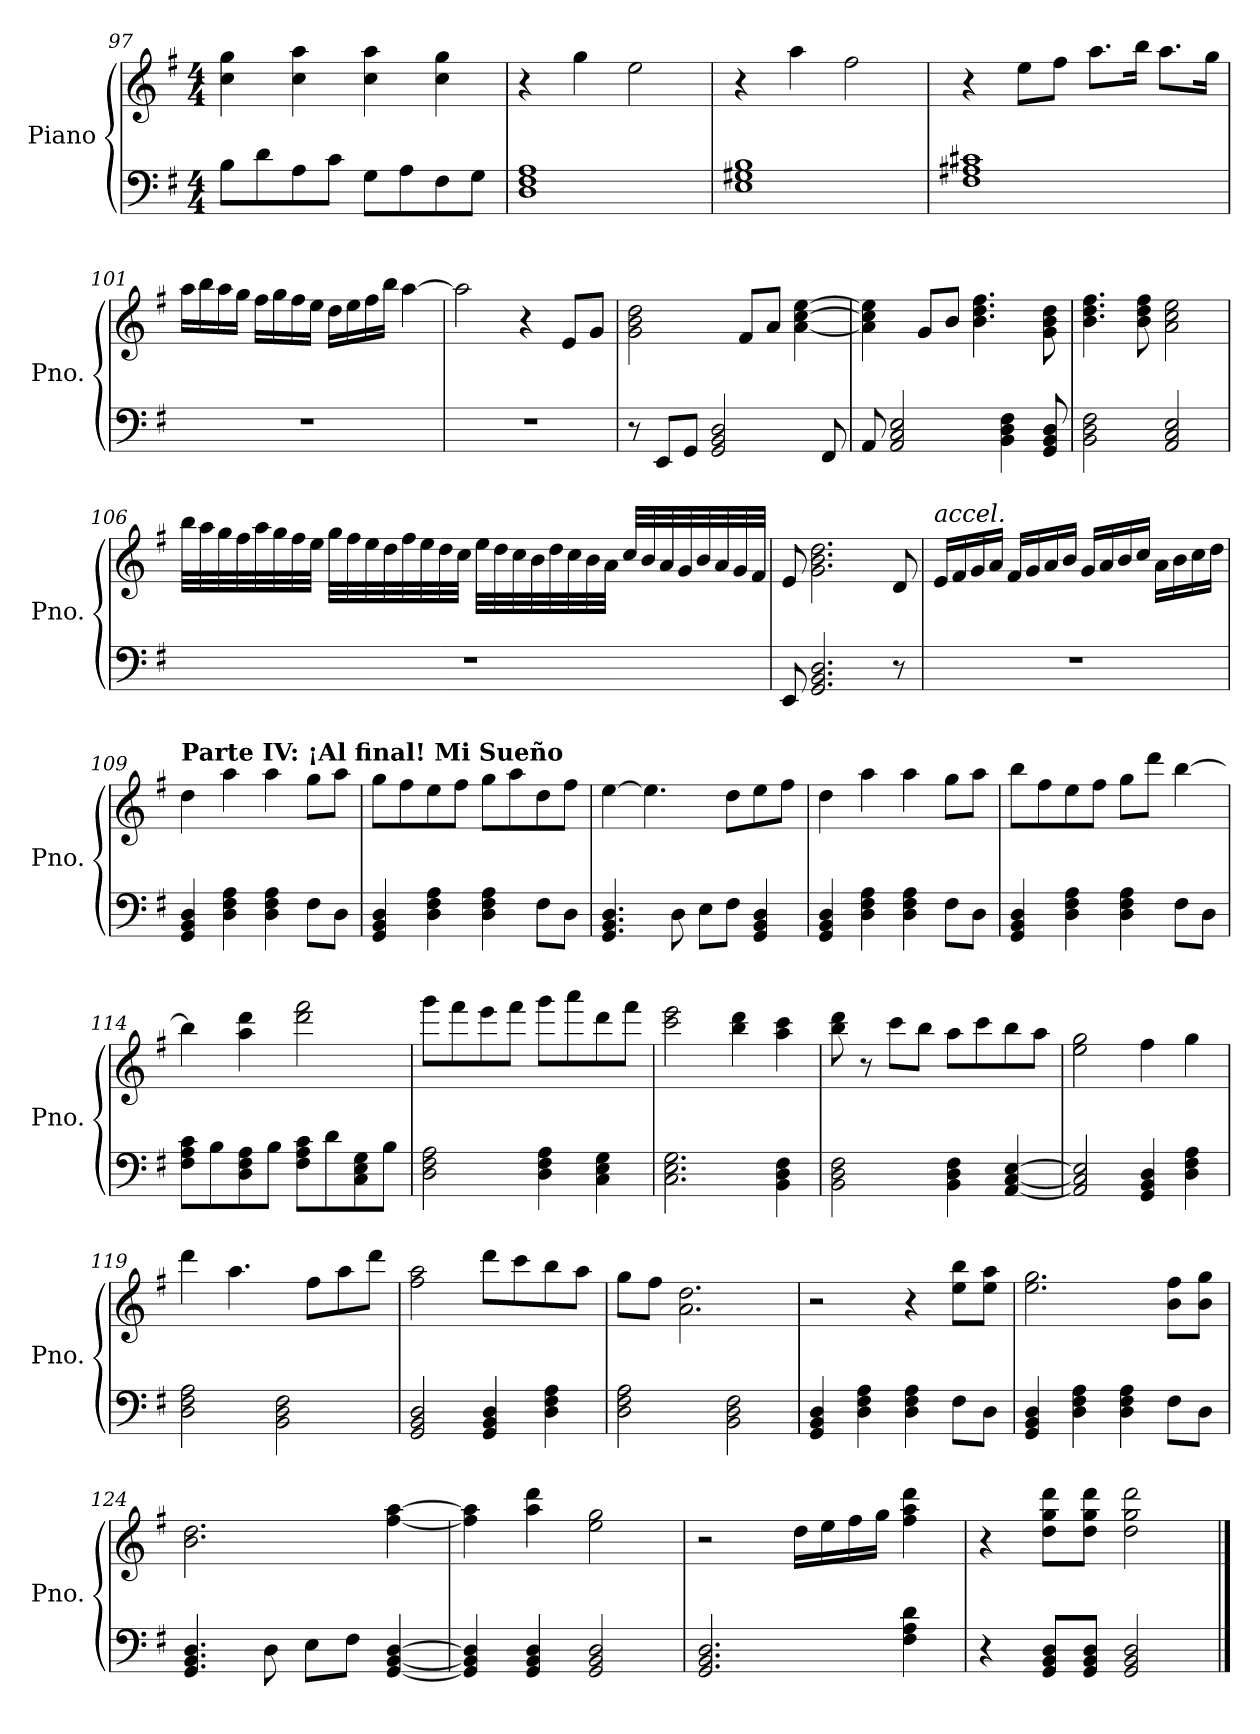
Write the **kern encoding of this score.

**kern	**kern
*part1	*part1
*staff2	*staff1
*I"Piano	*
*I'Pno.	*
*clefF4	*clefG2
*k[f#]	*k[f#]
*M4/4	*M4/4
=97	=97
8B\L	4cc\ 4gg\
8d\	.
8A\	4cc\ 4aa\
8c\J	.
8G\L	4cc\ 4aa\
8A\	.
8F#\	4cc\ 4gg\
8G\J	.
=98	=98
1D 1F# 1A	4r
.	4gg\
.	2ee\
=99	=99
1E 1G#X 1B	4r
.	4aa\
.	2ff#\
=100	=100
1F# 1A#X 1c#X	4r
.	8ee\L
.	8ff#\J
.	8.aa\L
.	16bb\Jk
.	8.aa\L
.	16gg\Jk
!!LO:LB:g=z
=101	=101
1r	16aa\LL
.	16bb\
.	16aa\
.	16gg\JJ
.	16ff#\LL
.	16gg\
.	16ff#\
.	16ee\JJ
.	16dd\LL
.	16ee\
.	16ff#\
.	16bb\JJ
.	[4aa\
=102	=102
1r	2aa\]
.	4r
.	8e/L
.	8g/J
=103	=103
8r	2g\ 2b\ 2dd\
8EE/L	.
8GG/J	.
2GG/ 2BB/ 2D/	.
.	8f#/L
.	8a/J
.	[4a\ [4cc\ [4ee\
8FF#/	.
=104	=104
8AA/	4a\] 4cc\] 4ee\]
2AA/ 2C/ 2E/	.
.	8g/L
.	8b/J
.	4.b\ 4.dd\ 4.ff#\
4BB\ 4D\ 4F#\	.
8GG/ 8BB/ 8D/	8g\ 8b\ 8dd\
=105	=105
2BB\ 2D\ 2F#\	4.b\ 4.dd\ 4.ff#\
.	8b\ 8dd\ 8ff#\
2AA/ 2C/ 2E/	2a\ 2cc\ 2ee\
!!LO:LB:g=z
=106	=106
1r	32bb\LLL
.	32aa\
.	32gg\
.	32ff#\
.	32aa\
.	32gg\
.	32ff#\
.	32ee\JJJ
.	32gg\LLL
.	32ff#\
.	32ee\
.	32dd\
.	32ff#\
.	32ee\
.	32dd\
.	32cc\JJJ
.	32ee\LLL
.	32dd\
.	32cc\
.	32b\
.	32dd\
.	32cc\
.	32b\
.	32a\JJJ
.	32cc/LLL
.	32b/
.	32a/
.	32g/
.	32b/
.	32a/
.	32g/
.	32f#/JJJ
=107	=107
8EE/	8e/
2.GG/ 2.BB/ 2.D/	2.g\ 2.b\ 2.dd\
8r	8d/
!!LO:LB:g=z
=108	=108
!	!LO:TX:a:i:t=accel.
1r	16e/LL
.	16f#/
.	16g/
.	16a/JJ
*	*MM75
.	16f#/LL
.	16g/
.	16a/
.	16b/JJ
*	*MM90
.	16g/LL
.	16a/
.	16b/
.	16cc/JJ
*	*MM105
.	16a\LL
.	16b\
.	16cc\
.	16dd\JJ
=109	=109
*	*MM120
!	!LO:TX:a:B:t=Parte IV&colon; ¡Al final! Mi Sueño
4GG/ 4BB/ 4D/	4dd\
4D\ 4F#\ 4A\	4aa\
4D\ 4F#\ 4A\	4aa\
8F#\L	8gg\L
8D\J	8aa\J
=110	=110
4GG/ 4BB/ 4D/	8gg\L
.	8ff#\
4D\ 4F#\ 4A\	8ee\
.	8ff#\J
4D\ 4F#\ 4A\	8gg\L
.	8aa\
8F#\L	8dd\
8D\J	8ff#\J
=111	=111
4.GG/ 4.BB/ 4.D/	[4ee\
.	4.ee\]
8D\	.
8E\L	.
8F#\J	8dd\L
4GG/ 4BB/ 4D/	8ee\
.	8ff#\J
=112	=112
4GG/ 4BB/ 4D/	4dd\
4D\ 4F#\ 4A\	4aa\
4D\ 4F#\ 4A\	4aa\
8F#\L	8gg\L
8D\J	8aa\J
!!LO:LB:g=z
=113	=113
4GG/ 4BB/ 4D/	8bb\L
.	8ff#\
4D\ 4F#\ 4A\	8ee\
.	8ff#\J
4D\ 4F#\ 4A\	8gg\L
.	8ddd\J
8F#\L	[4bb\
8D\J	.
=114	=114
8F#\ 8A\ 8c\L	4bb\]
8B\	.
8D\ 8F#\ 8A\	4aa\ 4ddd\
8B\J	.
8F#\ 8A\ 8c\L	2ddd\ 2fff#\
8d\	.
8C\ 8E\ 8G\	.
8B\J	.
=115	=115
2D\ 2F#\ 2A\	8ggg\L
.	8fff#\
.	8eee\
.	8fff#\J
4D\ 4F#\ 4A\	8ggg\L
.	8aaa\
4C\ 4E\ 4G\	8ddd\
.	8fff#\J
=116	=116
2.C\ 2.E\ 2.G\	2ccc\ 2eee\
.	4bb\ 4ddd\
4BB\ 4D\ 4F#\	4aa\ 4ccc\
=117	=117
2BB\ 2D\ 2F#\	8bb\ 8ddd\
.	8r
.	8ccc\L
.	8bb\J
4BB\ 4D\ 4F#\	8aa\L
.	8ccc\
[4AA/ [4C/ [4E/	8bb\
.	8aa\J
!!LO:PB:g=z
=118	=118
2AA/] 2C/] 2E/]	2ee\ 2gg\
4GG/ 4BB/ 4D/	4ff#\
4D\ 4F#\ 4A\	4gg\
=119	=119
2D\ 2F#\ 2A\	4ddd\
.	4.aa\
2BB\ 2D\ 2F#\	.
.	8ff#\L
.	8aa\
.	8ddd\J
=120	=120
2GG/ 2BB/ 2D/	2ff#\ 2aa\
4GG/ 4BB/ 4D/	8ddd\L
.	8ccc\
4D\ 4F#\ 4A\	8bb\
.	8aa\J
=121	=121
2D\ 2F#\ 2A\	8gg\L
.	8ff#\J
.	2.a\ 2.dd\
2BB\ 2D\ 2F#\	.
=122	=122
4GG/ 4BB/ 4D/	2r
4D\ 4F#\ 4A\	.
4D\ 4F#\ 4A\	4r
8F#\L	8ee\ 8bb\L
8D\J	8ee\ 8aa\J
=123	=123
4GG/ 4BB/ 4D/	2.ee\ 2.gg\
4D\ 4F#\ 4A\	.
4D\ 4F#\ 4A\	.
8F#\L	8b\ 8ff#\L
8D\J	8b\ 8gg\J
=124	=124
4.GG/ 4.BB/ 4.D/	2.b\ 2.dd\
8D\	.
8E\L	.
8F#\J	.
[4GG/ [4BB/ [4D/	[4ff#\ [4aa\
=125	=125
4GG/] 4BB/] 4D/]	4ff#\] 4aa\]
4GG/ 4BB/ 4D/	4aa\ 4ddd\
2GG/ 2BB/ 2D/	2ee\ 2gg\
!!LO:LB:g=z
=126	=126
2.GG/ 2.BB/ 2.D/	2r
.	16dd\LL
.	16ee\
.	16ff#\
.	16gg\JJ
4F#\ 4A\ 4d\	4ff#\ 4aa\ 4ddd\
=127	=127
4r	4r
8GG/ 8BB/ 8D/L	8dd\ 8gg\ 8ddd\L
8GG/ 8BB/ 8D/J	8dd\ 8gg\ 8ddd\J
2GG/ 2BB/ 2D/	2dd\ 2gg\ 2ddd\
==	==
*-	*-
